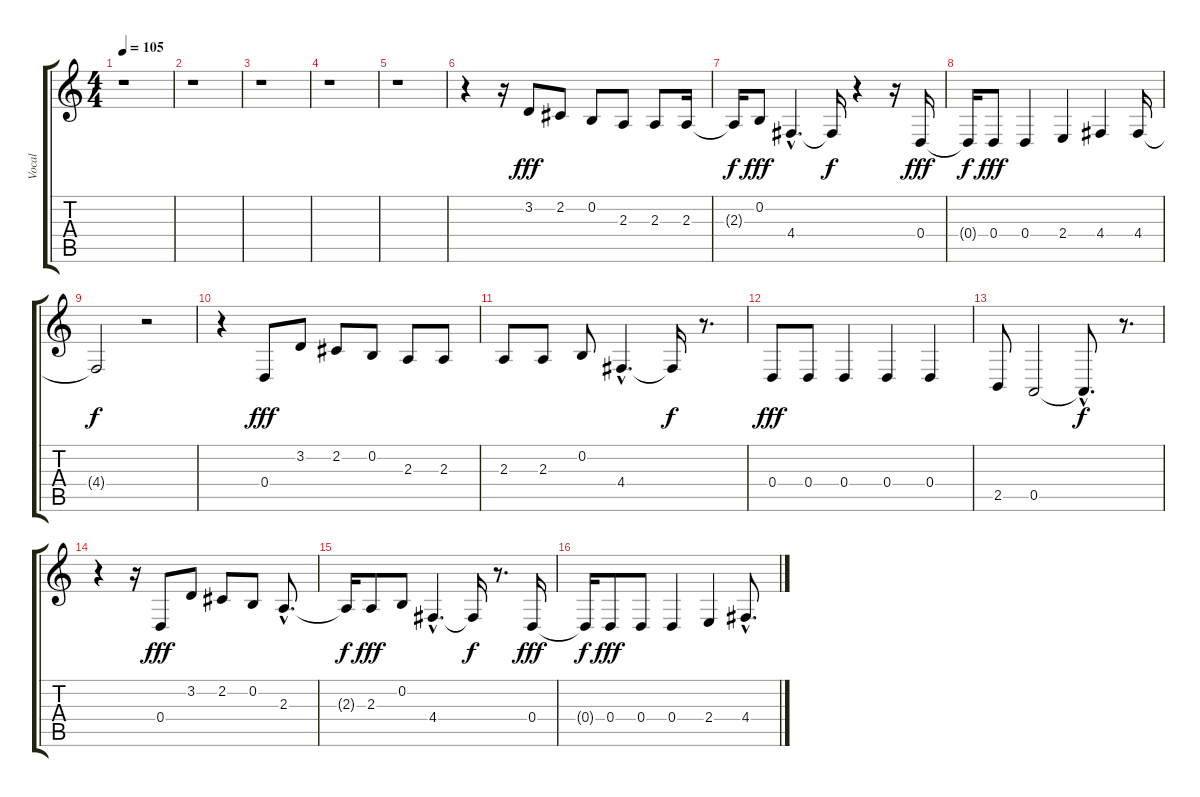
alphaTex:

\track ("Vocal" "Vocal") {instrument clarinet}
\staff {score tabs}
\tuning (E4 B3 G3 D3 A2 E2) {hide}
\ts (4 4)
\tempo 105
\clef g2
\ks c
r.1{dy fff instrument clarinet} |
r.1 |
r.1 |
r.1 |
r.1 |
r.4 r.16 3.2.8 2.2.8 0.2.8 2.3.8 2.3.8 2.3.16 |
2.3{t}.16{dy f} 0.2.8{dy fff} 4.4{hac}.4{d} 4.4{t}.16{dy f} r.4 r.16 0.4.16{dy fff} |
0.4{t}.16{dy f} 0.4.8{dy fff} 0.4.4 2.4.4 4.4.4 4.4.16 |
4.4{t}.2{dy f} r.2 |
r.4 0.4.8{dy fff} 3.2.8 2.2.8 0.2.8 2.3.8 2.3.8 |
2.3.8 2.3.8 0.2.8 4.4{hac}.4{d} 4.4{t}.16{dy f} r.8{d} |
0.4.8{dy fff} 0.4.8 0.4.4 0.4.4 0.4.4 |
2.5.8 0.5.2 0.5{hac t}.8{d dy f} r.8{d} |
r.4 r.16 0.4.8{dy fff} 3.2.8 2.2.8 0.2.8 2.3{hac}.8{d} |
2.3{t}.16{dy f} 2.3.8{dy fff} 0.2.8 4.4{hac}.4{d} 4.4{t}.16{dy f} r.8{d} 0.4.16{dy fff} |
0.4{t}.16{dy f} 0.4.8{dy fff} 0.4.8 0.4.4 2.4.4 4.4{hac}.8{d}
